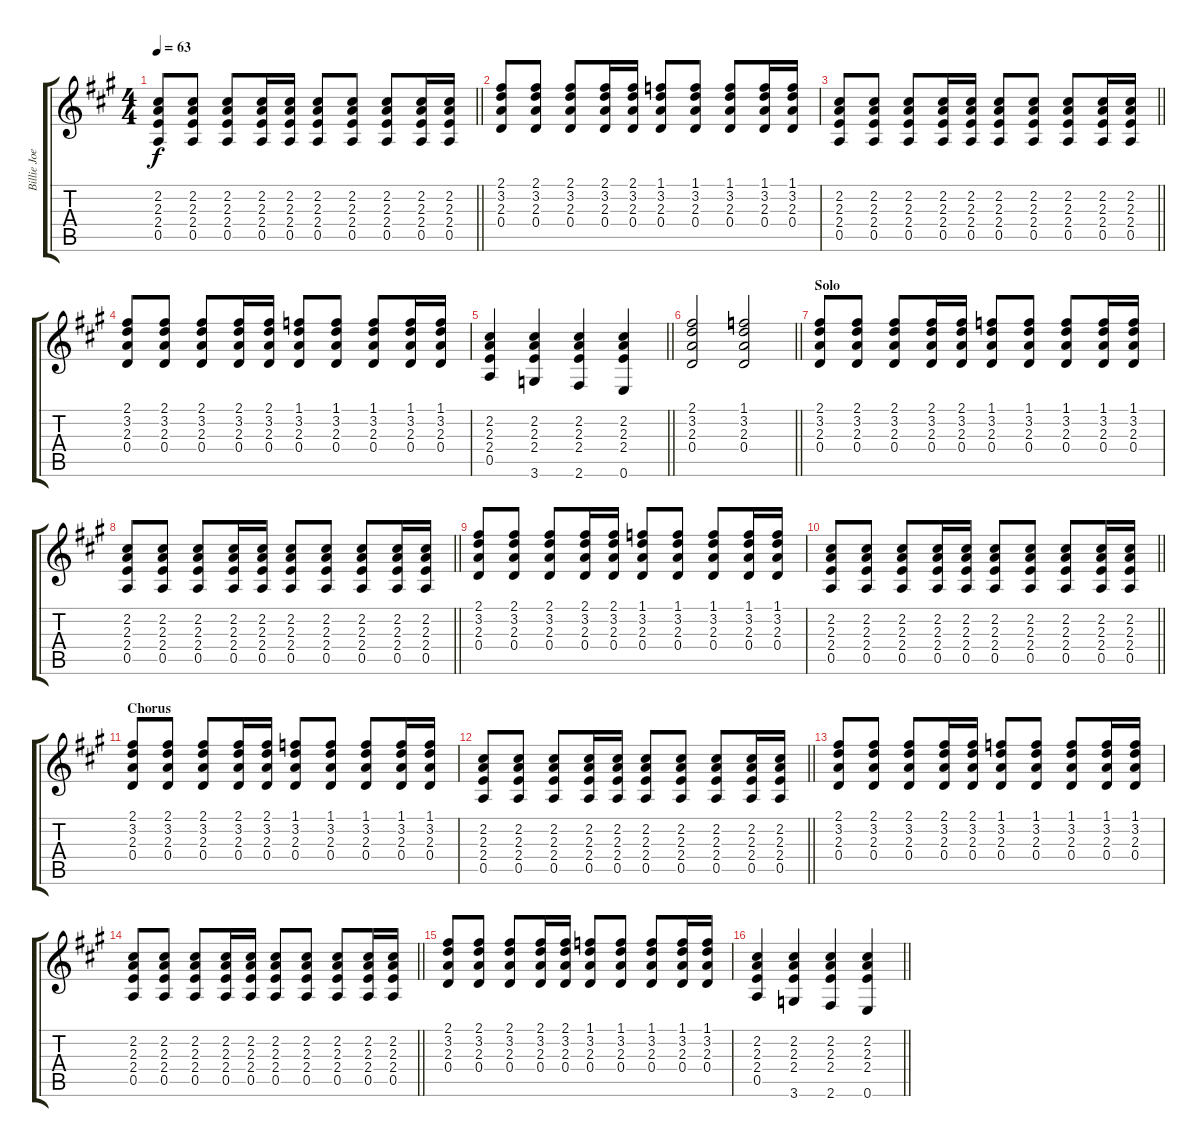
\track ("Billie Joe Armstrong (Rhthym Guittar)" "Billie Joe") {instrument acousticguitarsteel}
\staff {score tabs}
\tuning (E4 B3 G3 D3 A2 E2) {hide}
\ts (4 4)
\tempo 63
\clef g2
\barLineRight lightlight
\ks a
(2.2 2.3 2.4 0.5).8{dy f} (2.2 2.3 2.4 0.5).8 (2.2 2.3 2.4 0.5).8 (2.2 2.3 2.4 0.5).16 (2.2 2.3 2.4 0.5).16 (2.2 2.3 2.4 0.5).8 (2.2 2.3 2.4 0.5).8 (2.2 2.3 2.4 0.5).8 (2.2 2.3 2.4 0.5).16 (2.2 2.3 2.4 0.5).16 |
\section ("" "")
(2.1 3.2 2.3 0.4).8 (2.1 3.2 2.3 0.4).8 (2.1 3.2 2.3 0.4).8 (2.1 3.2 2.3 0.4).16 (2.1 3.2 2.3 0.4).16 (1.1 3.2 2.3 0.4).8 (1.1 3.2 2.3 0.4).8 (1.1 3.2 2.3 0.4).8 (1.1 3.2 2.3 0.4).16 (1.1 3.2 2.3 0.4).16 |
\barLineRight lightlight
(2.2 2.3 2.4 0.5).8 (2.2 2.3 2.4 0.5).8 (2.2 2.3 2.4 0.5).8 (2.2 2.3 2.4 0.5).16 (2.2 2.3 2.4 0.5).16 (2.2 2.3 2.4 0.5).8 (2.2 2.3 2.4 0.5).8 (2.2 2.3 2.4 0.5).8 (2.2 2.3 2.4 0.5).16 (2.2 2.3 2.4 0.5).16 |
(2.1 3.2 2.3 0.4).8 (2.1 3.2 2.3 0.4).8 (2.1 3.2 2.3 0.4).8 (2.1 3.2 2.3 0.4).16 (2.1 3.2 2.3 0.4).16 (1.1 3.2 2.3 0.4).8 (1.1 3.2 2.3 0.4).8 (1.1 3.2 2.3 0.4).8 (1.1 3.2 2.3 0.4).16 (1.1 3.2 2.3 0.4).16 |
\barLineRight lightlight
(2.2 2.3 2.4 0.5).4 (2.2 2.3 2.4 3.6).4 (2.2 2.3 2.4 2.6).4 (2.2 2.3 2.4 0.6).4 |
\barLineRight lightlight
(2.1 3.2 2.3 0.4).2 (1.1 3.2 2.3 0.4).2 |
\section ("" "Solo")
(2.1 3.2 2.3 0.4).8 (2.1 3.2 2.3 0.4).8 (2.1 3.2 2.3 0.4).8 (2.1 3.2 2.3 0.4).16 (2.1 3.2 2.3 0.4).16 (1.1 3.2 2.3 0.4).8 (1.1 3.2 2.3 0.4).8 (1.1 3.2 2.3 0.4).8 (1.1 3.2 2.3 0.4).16 (1.1 3.2 2.3 0.4).16 |
\barLineRight lightlight
(2.2 2.3 2.4 0.5).8 (2.2 2.3 2.4 0.5).8 (2.2 2.3 2.4 0.5).8 (2.2 2.3 2.4 0.5).16 (2.2 2.3 2.4 0.5).16 (2.2 2.3 2.4 0.5).8 (2.2 2.3 2.4 0.5).8 (2.2 2.3 2.4 0.5).8 (2.2 2.3 2.4 0.5).16 (2.2 2.3 2.4 0.5).16 |
(2.1 3.2 2.3 0.4).8 (2.1 3.2 2.3 0.4).8 (2.1 3.2 2.3 0.4).8 (2.1 3.2 2.3 0.4).16 (2.1 3.2 2.3 0.4).16 (1.1 3.2 2.3 0.4).8 (1.1 3.2 2.3 0.4).8 (1.1 3.2 2.3 0.4).8 (1.1 3.2 2.3 0.4).16 (1.1 3.2 2.3 0.4).16 |
\barLineRight lightlight
(2.2 2.3 2.4 0.5).8 (2.2 2.3 2.4 0.5).8 (2.2 2.3 2.4 0.5).8 (2.2 2.3 2.4 0.5).16 (2.2 2.3 2.4 0.5).16 (2.2 2.3 2.4 0.5).8 (2.2 2.3 2.4 0.5).8 (2.2 2.3 2.4 0.5).8 (2.2 2.3 2.4 0.5).16 (2.2 2.3 2.4 0.5).16 |
\section ("" "Chorus")
(2.1 3.2 2.3 0.4).8 (2.1 3.2 2.3 0.4).8 (2.1 3.2 2.3 0.4).8 (2.1 3.2 2.3 0.4).16 (2.1 3.2 2.3 0.4).16 (1.1 3.2 2.3 0.4).8 (1.1 3.2 2.3 0.4).8 (1.1 3.2 2.3 0.4).8 (1.1 3.2 2.3 0.4).16 (1.1 3.2 2.3 0.4).16 |
\barLineRight lightlight
(2.2 2.3 2.4 0.5).8 (2.2 2.3 2.4 0.5).8 (2.2 2.3 2.4 0.5).8 (2.2 2.3 2.4 0.5).16 (2.2 2.3 2.4 0.5).16 (2.2 2.3 2.4 0.5).8 (2.2 2.3 2.4 0.5).8 (2.2 2.3 2.4 0.5).8 (2.2 2.3 2.4 0.5).16 (2.2 2.3 2.4 0.5).16 |
(2.1 3.2 2.3 0.4).8 (2.1 3.2 2.3 0.4).8 (2.1 3.2 2.3 0.4).8 (2.1 3.2 2.3 0.4).16 (2.1 3.2 2.3 0.4).16 (1.1 3.2 2.3 0.4).8 (1.1 3.2 2.3 0.4).8 (1.1 3.2 2.3 0.4).8 (1.1 3.2 2.3 0.4).16 (1.1 3.2 2.3 0.4).16 |
\barLineRight lightlight
(2.2 2.3 2.4 0.5).8 (2.2 2.3 2.4 0.5).8 (2.2 2.3 2.4 0.5).8 (2.2 2.3 2.4 0.5).16 (2.2 2.3 2.4 0.5).16 (2.2 2.3 2.4 0.5).8 (2.2 2.3 2.4 0.5).8 (2.2 2.3 2.4 0.5).8 (2.2 2.3 2.4 0.5).16 (2.2 2.3 2.4 0.5).16 |
(2.1 3.2 2.3 0.4).8 (2.1 3.2 2.3 0.4).8 (2.1 3.2 2.3 0.4).8 (2.1 3.2 2.3 0.4).16 (2.1 3.2 2.3 0.4).16 (1.1 3.2 2.3 0.4).8 (1.1 3.2 2.3 0.4).8 (1.1 3.2 2.3 0.4).8 (1.1 3.2 2.3 0.4).16 (1.1 3.2 2.3 0.4).16 |
\barLineRight lightlight
(2.2 2.3 2.4 0.5).4 (2.2 2.3 2.4 3.6).4 (2.2 2.3 2.4 2.6).4 (2.2 2.3 2.4 0.6).4
